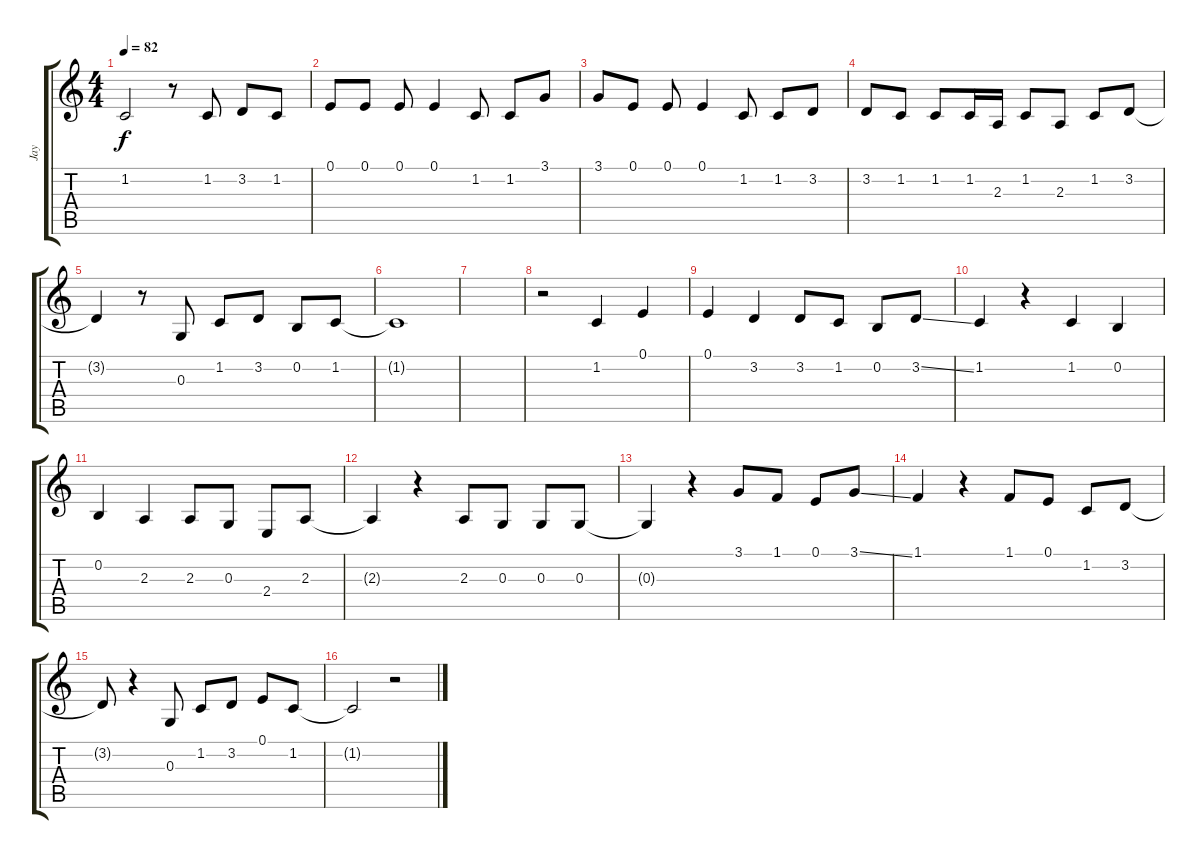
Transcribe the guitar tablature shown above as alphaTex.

\track ("Jay" "Jay") {instrument clarinet}
\staff {score tabs}
\tuning (E4 B3 G3 D3 A2 E2) {hide}
\ts (4 4)
\tempo 82
\clef g2
\ks c
1.2{t}.2{dy f} r.8 1.2.8 3.2.8 1.2.8 |
0.1.8 0.1.8 0.1.8 0.1.4 1.2.8 1.2.8 3.1.8 |
3.1.8 0.1.8 0.1.8 0.1.4 1.2.8 1.2.8 3.2.8 |
3.2.8 1.2.8 1.2.8 1.2.16 2.3.16 1.2.8 2.3.8 1.2.8 3.2.8 |
3.2{t}.4 r.8 0.3.8 1.2.8 3.2.8 0.2.8 1.2.8 |
1.2{t}.1 |
|
r.2 1.2.4 0.1.4 |
0.1.4 3.2.4 3.2.8 1.2.8 0.2.8 3.2{ss}.8 |
1.2.4 r.4 1.2.4 0.2.4 |
0.2.4 2.3.4 2.3.8 0.3.8 2.4.8 2.3.8 |
2.3{t}.4 r.4 2.3.8 0.3.8 0.3.8 0.3.8 |
0.3{t}.4 r.4 3.1.8 1.1.8 0.1.8 3.1{ss}.8 |
1.1.4 r.4 1.1.8 0.1.8 1.2.8 3.2.8 |
3.2{t}.8 r.4 0.3.8 1.2.8 3.2.8 0.1.8 1.2.8 |
1.2{t}.2 r.2
